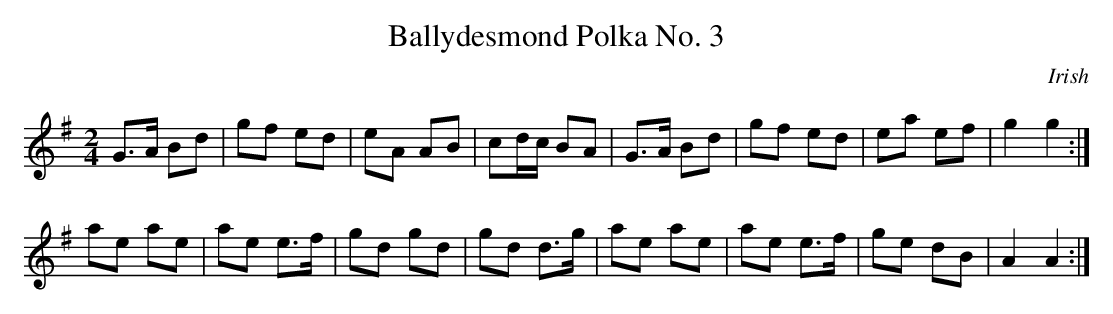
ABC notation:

X:1
T:Ballydesmond Polka No. 3
M:2/4
L:1/8
K:G
G>A Bd | gf ed | eA AB | cd/c/ BA | G>A Bd | gf ed | ea ef | g2 g2 :|
ae ae | ae e>f | gd gd | gd d>g | ae ae | ae e>f | ge dB | A2 A2 :|
